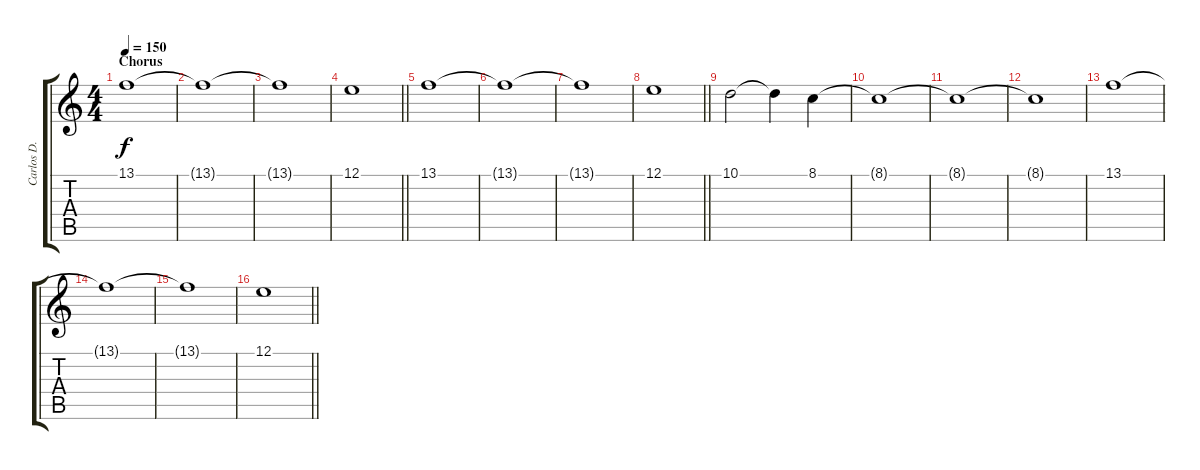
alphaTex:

\track ("Carlos D. Synth" "Carlos D. ") {instrument pad2warm}
\staff {score tabs}
\tuning (E4 B3 G3 D3 A2 E2) {hide}
\ts (4 4)
\section ("" "Chorus")
\tempo 150
\clef g2
\ks c
13.1.1{dy f} |
13.1{t}.1 |
13.1{t}.1 |
\barLineRight lightlight
12.1.1 |
13.1.1 |
13.1{t}.1 |
13.1{t}.1 |
\barLineRight lightlight
12.1.1 |
10.1.2 10.1{t}.4 8.1.4 |
8.1{t}.1 |
8.1{t}.1 |
8.1{t}.1 |
13.1.1 |
13.1{t}.1 |
13.1{t}.1 |
\barLineRight lightlight
12.1.1
